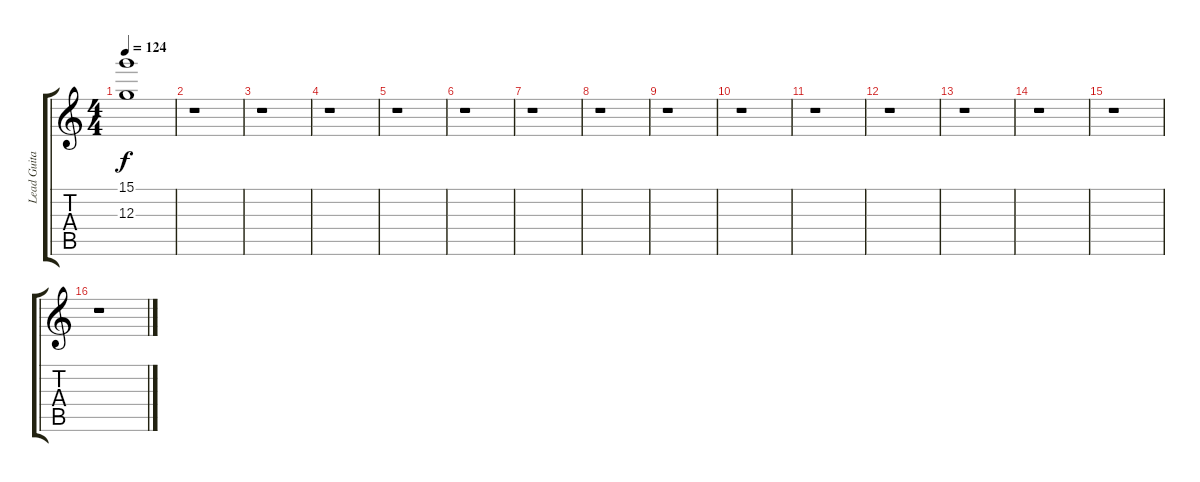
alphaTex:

\track ("Lead Guitar" "Lead Guita") {instrument distortionguitar}
\staff {score tabs}
\tuning (E4 B3 G3 D3 A2 E2) {hide}
\ts (4 4)
\tempo 124
\clef g2
\ks c
(15.1 12.3).1{dy f} |
r.1 |
r.1 |
r.1 |
r.1 |
r.1 |
r.1 |
r.1 |
r.1 |
r.1 |
r.1 |
r.1 |
r.1 |
r.1 |
r.1 |
r.1
